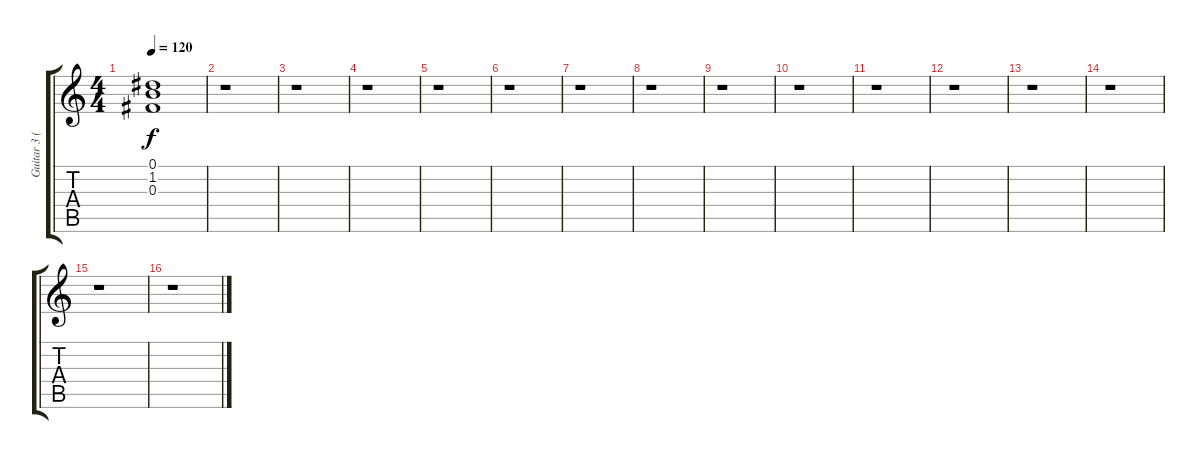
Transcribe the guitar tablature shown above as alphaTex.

\track ("Guitar 3 (Izzy)" "Guitar 3 (") {instrument overdrivenguitar}
\staff {score tabs}
\tuning (Eb4 Bb3 Gb3 Db3 Ab2 Eb2) {hide}
\ts (4 4)
\tempo 120
\clef g2
\ks c
(0.1{t} 1.2{t} 0.3{t}).1{dy f} |
r.1 |
r.1 |
r.1 |
r.1 |
r.1 |
r.1 |
r.1 |
r.1 |
r.1 |
r.1 |
r.1 |
r.1 |
r.1 |
r.1 |
r.1
